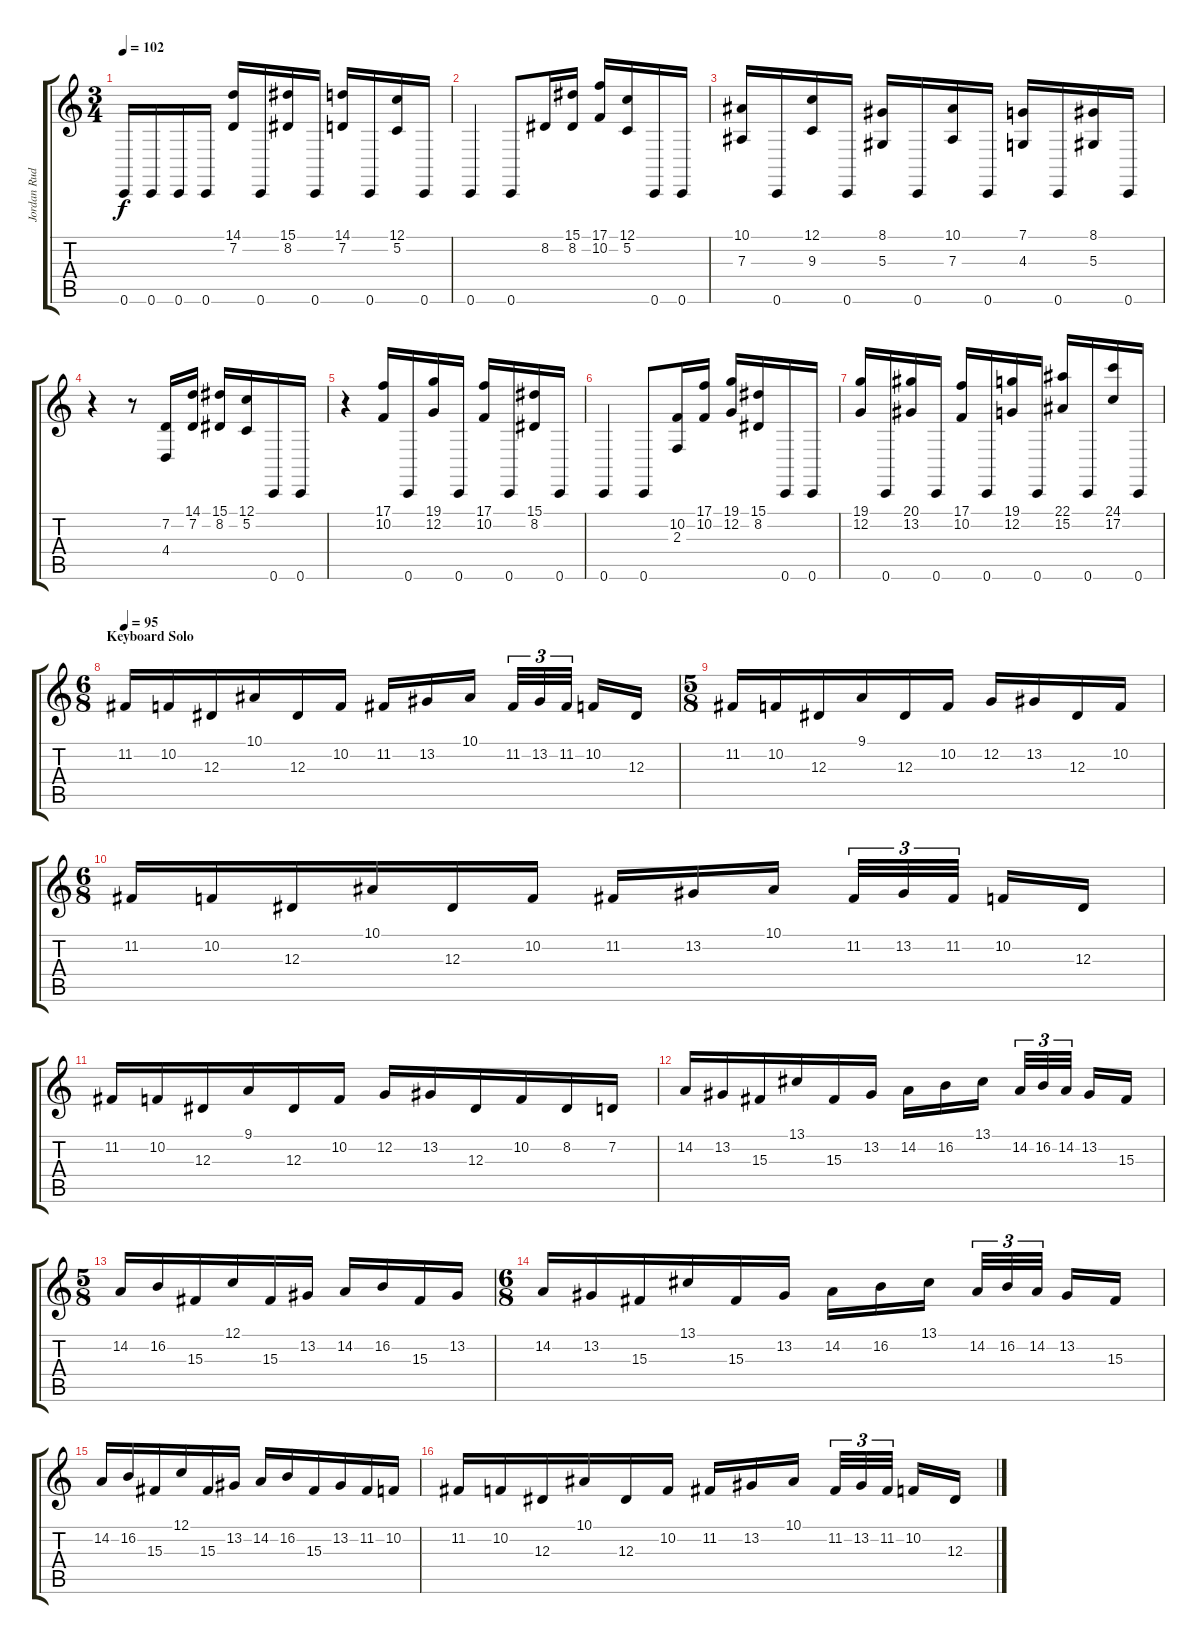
\track ("Jordan Rudess" "Jordan Rud") {instrument lead1square}
\staff {score tabs}
\tuning (C4 G3 Eb3 Bb2 F2 C2) {hide}
\ts (3 4)
\tempo 102
\clef g2
\ks c
0.6.16{dy f} 0.6.16 0.6.16 0.6.16 (14.1 7.2).16 0.6.16 (15.1 8.2).16 0.6.16 (14.1 7.2).16 0.6.16 (12.1 5.2).16 0.6.16 |
0.6.4 0.6.8 8.2.16 (15.1 8.2).16 (17.1 10.2).16 (12.1 5.2).16 0.6.16 0.6.16 |
(10.1 7.3).16 0.6.16 (12.1 9.3).16 0.6.16 (8.1 5.3).16 0.6.16 (10.1 7.3).16 0.6.16 (7.1 4.3).16 0.6.16 (8.1 5.3).16 0.6.16 |
r.4 r.8 (7.2 4.4).16 (14.1 7.2).16 (15.1 8.2).16 (12.1 5.2).16 0.6.16 0.6.16 |
r.4 (17.1 10.2).16 0.6.16 (19.1 12.2).16 0.6.16 (17.1 10.2).16 0.6.16 (15.1 8.2).16 0.6.16 |
0.6.4 0.6.8 (10.2 2.3).16 (17.1 10.2).16 (19.1 12.2).16 (15.1 8.2).16 0.6.16 0.6.16 |
(19.1 12.2).16 0.6.16 (20.1 13.2).16 0.6.16 (17.1 10.2).16 0.6.16 (19.1 12.2).16 0.6.16 (22.1 15.2).16 0.6.16 (24.1 17.2).16 0.6.16 |
\ts (6 8)
\section ("" "Keyboard Solo")
\tempo 95
11.2.16{volume 14 instrument lead1square} 10.2.16 12.3.16 10.1.16 12.3.16 10.2.16 11.2.16 13.2.16 10.1.16 11.2.32{tu (3 2)} 13.2.32{tu (3 2)} 11.2.32{tu (3 2)} 10.2.16 12.3.16 |
\ts (5 8)
11.2.16 10.2.16 12.3.16 9.1.16 12.3.16 10.2.16 12.2.16 13.2.16 12.3.16 10.2.16 |
\ts (6 8)
11.2.16 10.2.16 12.3.16 10.1.16 12.3.16 10.2.16 11.2.16 13.2.16 10.1.16 11.2.32{tu (3 2)} 13.2.32{tu (3 2)} 11.2.32{tu (3 2)} 10.2.16 12.3.16 |
11.2.16 10.2.16 12.3.16 9.1.16 12.3.16 10.2.16 12.2.16 13.2.16 12.3.16 10.2.16 8.2.16 7.2.16 |
14.2.16 13.2.16 15.3.16 13.1.16 15.3.16 13.2.16 14.2.16 16.2.16 13.1.16 14.2.32{tu (3 2)} 16.2.32{tu (3 2)} 14.2.32{tu (3 2)} 13.2.16 15.3.16 |
\ts (5 8)
14.2.16 16.2.16 15.3.16 12.1.16 15.3.16 13.2.16 14.2.16 16.2.16 15.3.16 13.2.16 |
\ts (6 8)
14.2.16 13.2.16 15.3.16 13.1.16 15.3.16 13.2.16 14.2.16 16.2.16 13.1.16 14.2.32{tu (3 2)} 16.2.32{tu (3 2)} 14.2.32{tu (3 2)} 13.2.16 15.3.16 |
14.2.16 16.2.16 15.3.16 12.1.16 15.3.16 13.2.16 14.2.16 16.2.16 15.3.16 13.2.16 11.2.16 10.2.16 |
11.2.16 10.2.16 12.3.16 10.1.16 12.3.16 10.2.16 11.2.16 13.2.16 10.1.16 11.2.32{tu (3 2)} 13.2.32{tu (3 2)} 11.2.32{tu (3 2)} 10.2.16 12.3.16
